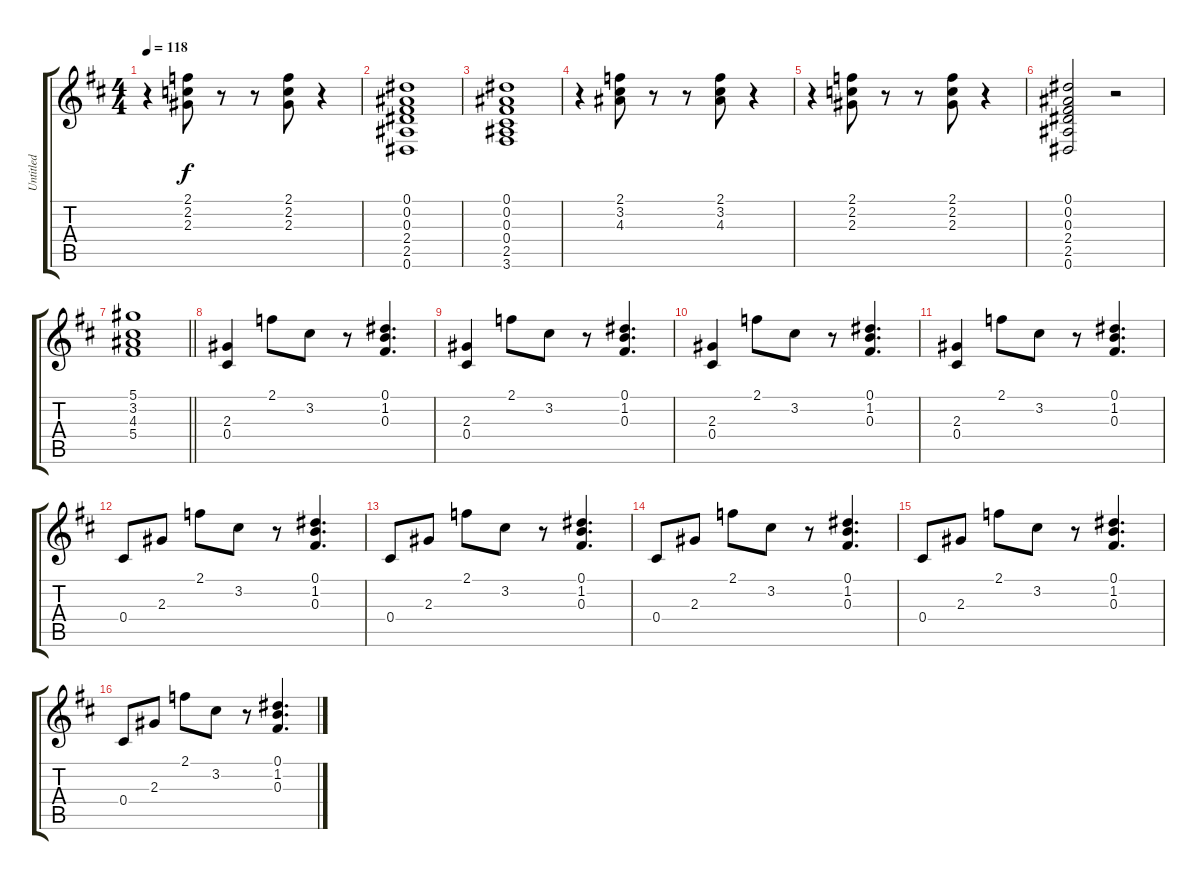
\track ("Untitled" "Untitled") {instrument acousticguitarsteel}
\staff {score tabs}
\tuning (Eb4 Bb3 Gb3 Db3 Ab2 Eb2) {hide}
\ts (4 4)
\tempo 118
\clef g2
\ks d
r.4{dy f} (2.1 2.2 2.3).8 r.8 r.8 (2.1 2.2 2.3).8 r.4 |
(0.1 0.2 0.3 2.4 2.5 0.6).1 |
(0.1 0.2 0.3 0.4 2.5 3.6).1 |
r.4 (2.1 3.2 4.3).8 r.8 r.8 (2.1 3.2 4.3).8 r.4 |
r.4 (2.1 2.2 2.3).8 r.8 r.8 (2.1 2.2 2.3).8 r.4 |
(0.1 0.2 0.3 2.4 2.5 0.6).2 r.2 |
\barLineRight lightlight
(5.1 3.2 4.3 5.4).1 |
\section ("" " ")
(2.3 0.4).4 2.1.8 3.2.8 r.8 (0.1 1.2 0.3).4{d} |
(2.3 0.4).4 2.1.8 3.2.8 r.8 (0.1 1.2 0.3).4{d} |
(2.3 0.4).4 2.1.8 3.2.8 r.8 (0.1 1.2 0.3).4{d} |
(2.3 0.4).4 2.1.8 3.2.8 r.8 (0.1 1.2 0.3).4{d} |
0.4.8 2.3.8 2.1.8 3.2.8 r.8 (0.1 1.2 0.3).4{d} |
0.4.8 2.3.8 2.1.8 3.2.8 r.8 (0.1 1.2 0.3).4{d} |
0.4.8 2.3.8 2.1.8 3.2.8 r.8 (0.1 1.2 0.3).4{d} |
0.4.8 2.3.8 2.1.8 3.2.8 r.8 (0.1 1.2 0.3).4{d} |
0.4.8 2.3.8 2.1.8 3.2.8 r.8 (0.1 1.2 0.3).4{d}
